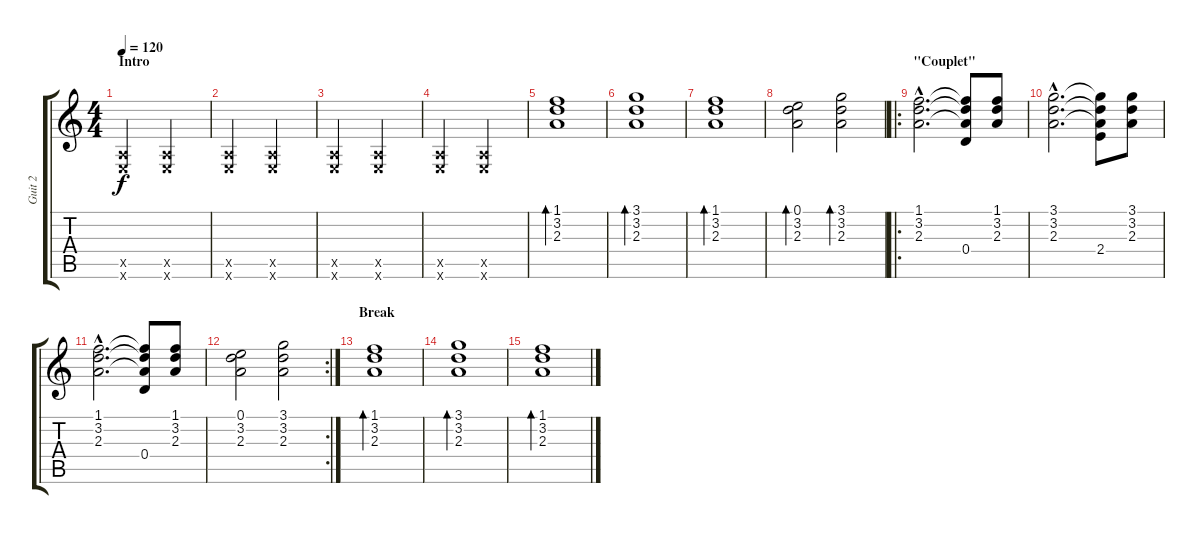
\track ("Guit 2" "Guit 2") {instrument acousticguitarnylon}
\staff {score tabs}
\tuning (E4 B3 G3 D3 A2 E2) {hide}
\ts (4 4)
\section ("" "Intro")
\tempo 120
\clef g2
\ks c
(0.5{x} 0.6{x}).2{dy f instrument acousticguitarnylon} (0.5{x} 0.6{x}).2 |
(0.5{x} 0.6{x}).2 (0.5{x} 0.6{x}).2 |
(0.5{x} 0.6{x}).2 (0.5{x} 0.6{x}).2 |
(0.5{x} 0.6{x}).2 (0.5{x} 0.6{x}).2 |
(1.1 3.2 2.3).1{bd 480} |
(3.1 3.2 2.3).1{bd 480} |
(1.1 3.2 2.3).1{bd 480} |
(0.1 3.2 2.3).2{bd 480} (3.1 3.2 2.3).2{bd 480} |
\ro
\section ("" "\"Couplet\"")
(1.1{hac} 3.2{hac} 2.3{hac}).2{d volume 13} (1.1{t} 3.2{t} 2.3{t} 0.4).8 (1.1 3.2 2.3).8 |
(3.1{hac} 3.2{hac} 2.3{hac}).2{d} (3.1{t} 3.2{t} 2.3{t} 2.4).8 (3.1 3.2 2.3).8 |
(1.1{hac} 3.2{hac} 2.3{hac}).2{d} (1.1{t} 3.2{t} 2.3{t} 0.4).8 (1.1 3.2 2.3).8 |
\rc 2
(0.1 3.2 2.3).2 (3.1 3.2 2.3).2{volume 7} |
\section ("" "Break")
(1.1 3.2 2.3).1{bd 480} |
(3.1 3.2 2.3).1{bd 480} |
(1.1 3.2 2.3).1{bd 480}
